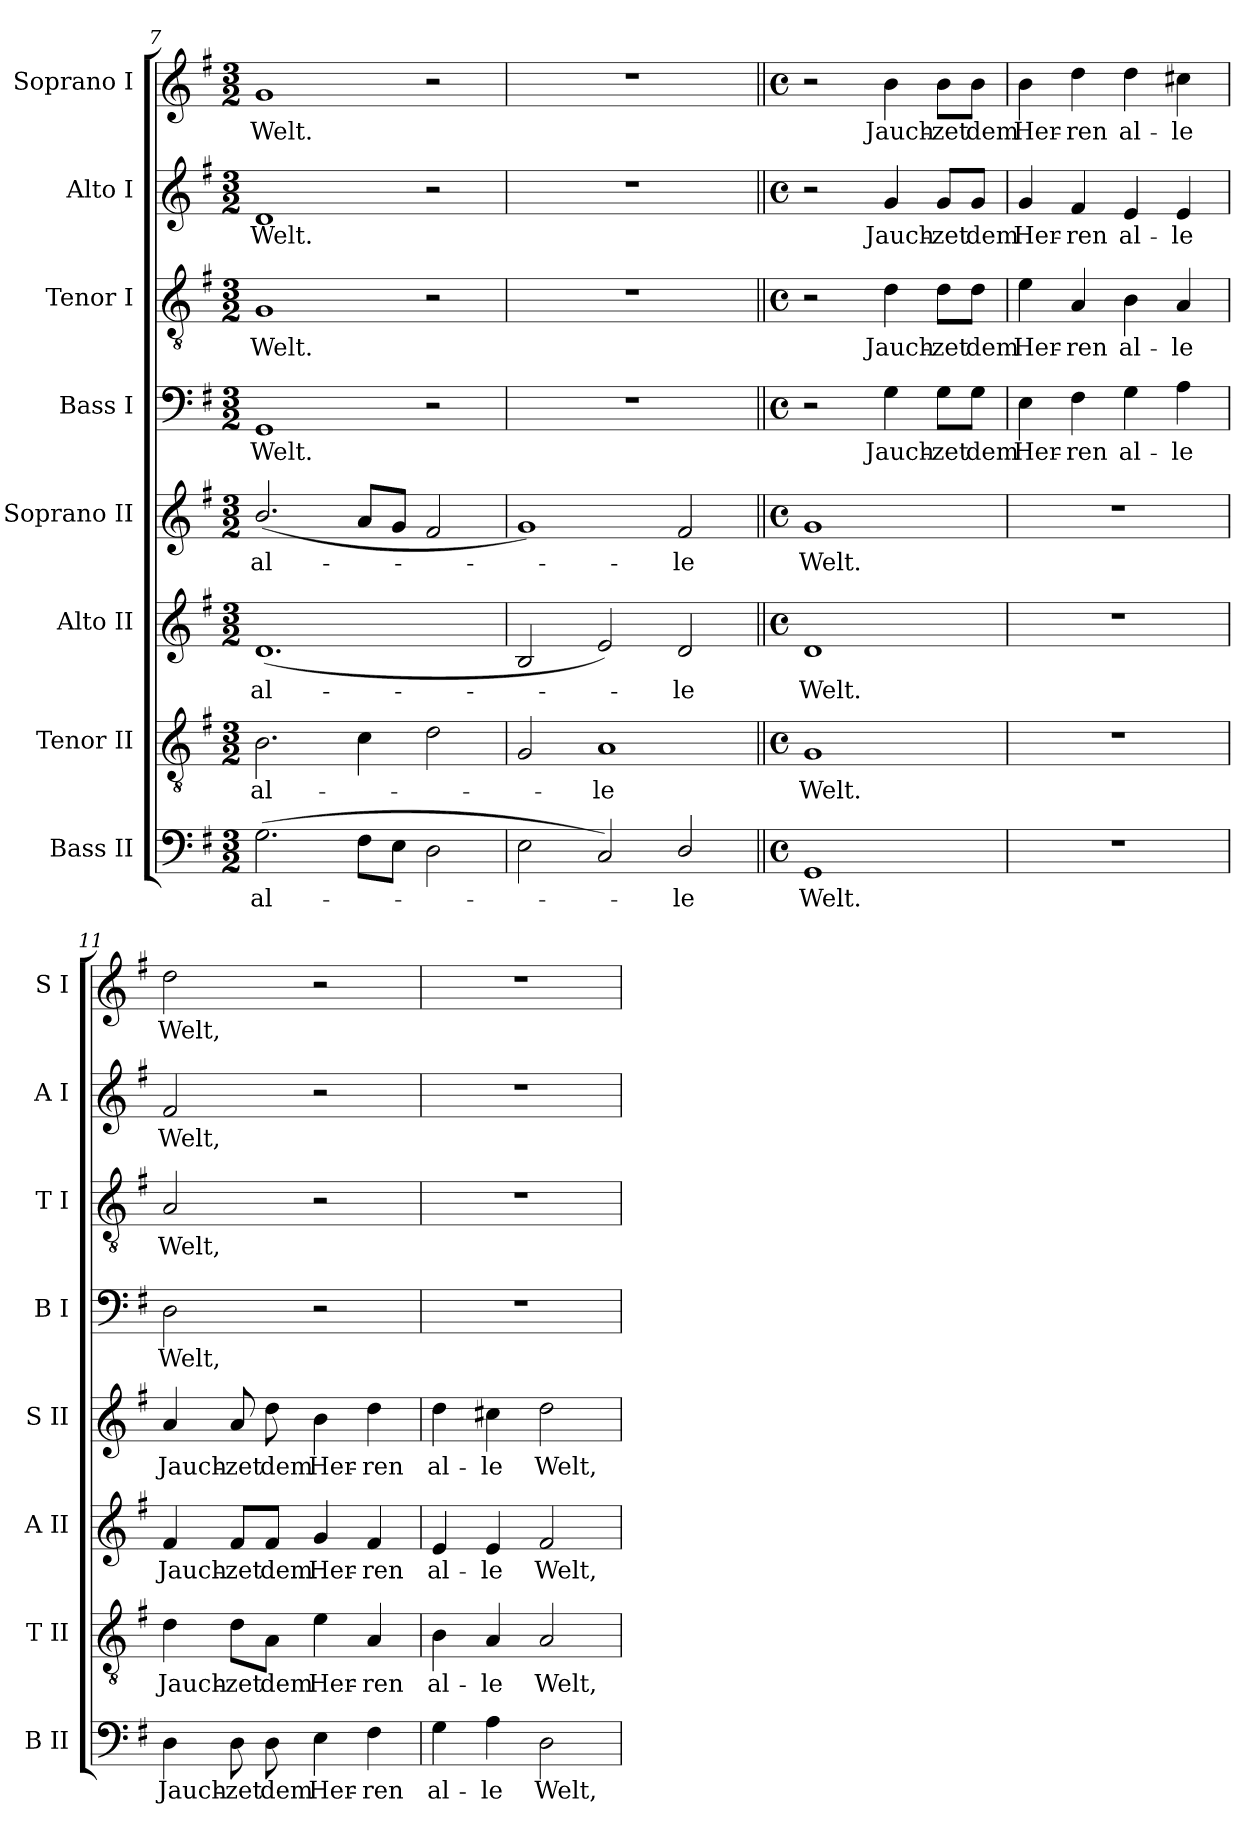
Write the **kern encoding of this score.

**kern	**text	**kern	**text	**kern	**text	**kern	**text	**kern	**text	**kern	**text	**kern	**text	**kern	**text
*part8	*part8	*part7	*part7	*part6	*part6	*part5	*part5	*part4	*part4	*part3	*part3	*part2	*part2	*part1	*part1
*staff8	*staff8	*staff7	*staff7	*staff6	*staff6	*staff5	*staff5	*staff4	*staff4	*staff3	*staff3	*staff2	*staff2	*staff1	*staff1
*I"Bass II	*	*I"Tenor II	*	*I"Alto II	*	*I"Soprano II	*	*I"Bass I	*	*I"Tenor I	*	*I"Alto I	*	*I"Soprano I	*
*I'B II	*	*I'T II	*	*I'A II	*	*I'S II	*	*I'B I	*	*I'T I	*	*I'A I	*	*I'S I	*
!!LO:LB:g=z
*clefF4	*	*clefGv2	*	*clefG2	*	*clefG2	*	*clefF4	*	*clefGv2	*	*clefG2	*	*clefG2	*
*k[f#]	*	*k[f#]	*	*k[f#]	*	*k[f#]	*	*k[f#]	*	*k[f#]	*	*k[f#]	*	*k[f#]	*
*G:	*	*G:	*	*G:	*	*G:	*	*G:	*	*G:	*	*G:	*	*G:	*
*M3/2	*	*M3/2	*	*M3/2	*	*M3/2	*	*M3/2	*	*M3/2	*	*M3/2	*	*M3/2	*
=7	=7	=7	=7	=7	=7	=7	=7	=7	=7	=7	=7	=7	=7	=7	=7
!	!LO:LY:b	!	!LO:LY:b	!	!LO:LY:b	!	!LO:LY:b	!	!LO:LY:b	!	!LO:LY:b	!	!LO:LY:b	!	!LO:LY:b
(>2.G	al-	2.B	al-	(<1.d	al-	(<2.b/	al-	1GG	Welt.	1G	Welt.	1d	Welt.	1g	Welt.
8F#L	.	4c	.	.	.	8aL	.	.	.	.	.	.	.	.	.
8EJ	.	.	.	.	.	8gJ	.	.	.	.	.	.	.	.	.
2D	.	2d	.	.	.	2f#	.	2r	.	2r	.	2r	.	2r	.
=8	=8	=8	=8	=8	=8	=8	=8	=8	=8	=8	=8	=8	=8	=8	=8
!	!	!	!	!	!	!	!	!	!	!	!	!	!	!LO:N:vis=1	!
2E	.	2G	.	2B	.	1g)	.	1.r	.	1.r	.	1.r	.	1.r	.
!	!	!	!LO:LY:b	!	!	!	!	!	!	!	!	!	!	!	!
2C)	.	1A	le	2e)	.	.	.	.	.	.	.	.	.	.	.
!	!LO:LY:b	!	!	!	!LO:LY:b	!	!LO:LY:b	!	!	!	!	!	!	!	!
2D/	le	.	.	2d	le	2f#	le	.	.	.	.	.	.	.	.
=9||	=9||	=9||	=9||	=9||	=9||	=9||	=9||	=9||	=9||	=9||	=9||	=9||	=9||	=9||	=9||
*M4/4	*	*M4/4	*	*M4/4	*	*M4/4	*	*M4/4	*	*M4/4	*	*M4/4	*	*M4/4	*
*met(c)	*	*met(c)	*	*met(c)	*	*met(c)	*	*met(c)	*	*met(c)	*	*met(c)	*	*met(c)	*
!	!LO:LY:b	!	!LO:LY:b	!	!LO:LY:b	!	!LO:LY:b	!	!	!	!	!	!	!	!
1GG	Welt.	1G	Welt.	1d	Welt.	1g	Welt.	2r	.	2r	.	2r	.	2r	.
!	!	!	!	!	!	!	!	!	!LO:LY:b	!	!LO:LY:b	!	!LO:LY:b	!	!LO:LY:b
.	.	.	.	.	.	.	.	4G	Jauch-	4d	Jauch-	4g	Jauch-	4b	Jauch-
!	!	!	!	!	!	!	!	!	!LO:LY:b	!	!LO:LY:b	!	!LO:LY:b	!	!LO:LY:b
.	.	.	.	.	.	.	.	8G\L	-zet	8d\L	-zet	8g/L	-zet	8b\L	-zet
!	!	!	!	!	!	!	!	!	!LO:LY:b	!	!LO:LY:b	!	!LO:LY:b	!	!LO:LY:b
.	.	.	.	.	.	.	.	8G\J	dem	8d\J	dem	8g/J	dem	8b\J	dem
=10	=10	=10	=10	=10	=10	=10	=10	=10	=10	=10	=10	=10	=10	=10	=10
!	!	!	!	!	!	!	!	!	!LO:LY:b	!	!LO:LY:b	!	!LO:LY:b	!	!LO:LY:b
1r	.	1r	.	1r	.	1r	.	4E	Her-	4e	Her-	4g	Her-	4b	Her-
!	!	!	!	!	!	!	!	!	!LO:LY:b	!	!LO:LY:b	!	!LO:LY:b	!	!LO:LY:b
.	.	.	.	.	.	.	.	4F#	-ren	4A	-ren	4f#	-ren	4dd	-ren
!	!	!	!	!	!	!	!	!	!LO:LY:b	!	!LO:LY:b	!	!LO:LY:b	!	!LO:LY:b
.	.	.	.	.	.	.	.	4G	al-	4B	al-	4e	al-	4dd	al-
!	!	!	!	!	!	!	!	!	!LO:LY:b	!	!LO:LY:b	!	!LO:LY:b	!	!LO:LY:b
.	.	.	.	.	.	.	.	4A	-le	4A	-le	4e	-le	4cc#X	-le
=11	=11	=11	=11	=11	=11	=11	=11	=11	=11	=11	=11	=11	=11	=11	=11
!	!LO:LY:b	!	!LO:LY:b	!	!LO:LY:b	!	!LO:LY:b	!	!LO:LY:b	!	!LO:LY:b	!	!LO:LY:b	!	!LO:LY:b
4D	Jauch-	4d	Jauch-	4f#	Jauch-	4a	Jauch-	2D	Welt,	2A	Welt,	2f#	Welt,	2dd	Welt,
!	!LO:LY:b	!	!LO:LY:b	!	!LO:LY:b	!	!LO:LY:b	!	!	!	!	!	!	!	!
8D	-zet	8d\L	-zet	8f#/L	-zet	8a	-zet	.	.	.	.	.	.	.	.
!	!LO:LY:b	!	!LO:LY:b	!	!LO:LY:b	!	!LO:LY:b	!	!	!	!	!	!	!	!
8D	dem	8A\J	dem	8f#/J	dem	8dd	dem	.	.	.	.	.	.	.	.
!	!LO:LY:b	!	!LO:LY:b	!	!LO:LY:b	!	!LO:LY:b	!	!	!	!	!	!	!	!
4E	Her-	4e	Her-	4g	Her-	4b	Her-	2r	.	2r	.	2r	.	2r	.
!	!LO:LY:b	!	!LO:LY:b	!	!LO:LY:b	!	!LO:LY:b	!	!	!	!	!	!	!	!
4F#	-ren	4A	-ren	4f#	-ren	4dd	-ren	.	.	.	.	.	.	.	.
=12	=12	=12	=12	=12	=12	=12	=12	=12	=12	=12	=12	=12	=12	=12	=12
!	!LO:LY:b	!	!LO:LY:b	!	!LO:LY:b	!	!LO:LY:b	!	!	!	!	!	!	!	!
4G	al-	4B	al-	4e	al-	4dd	al-	1r	.	1r	.	1r	.	1r	.
!	!LO:LY:b	!	!LO:LY:b	!	!LO:LY:b	!	!LO:LY:b	!	!	!	!	!	!	!	!
4A	-le	4A	-le	4e	-le	4cc#X	-le	.	.	.	.	.	.	.	.
!	!LO:LY:b	!	!LO:LY:b	!	!LO:LY:b	!	!LO:LY:b	!	!	!	!	!	!	!	!
2D	Welt,	2A	Welt,	2f#	Welt,	2dd	Welt,	.	.	.	.	.	.	.	.
=	=	=	=	=	=	=	=	=	=	=	=	=	=	=	=
*-	*-	*-	*-	*-	*-	*-	*-	*-	*-	*-	*-	*-	*-	*-	*-
